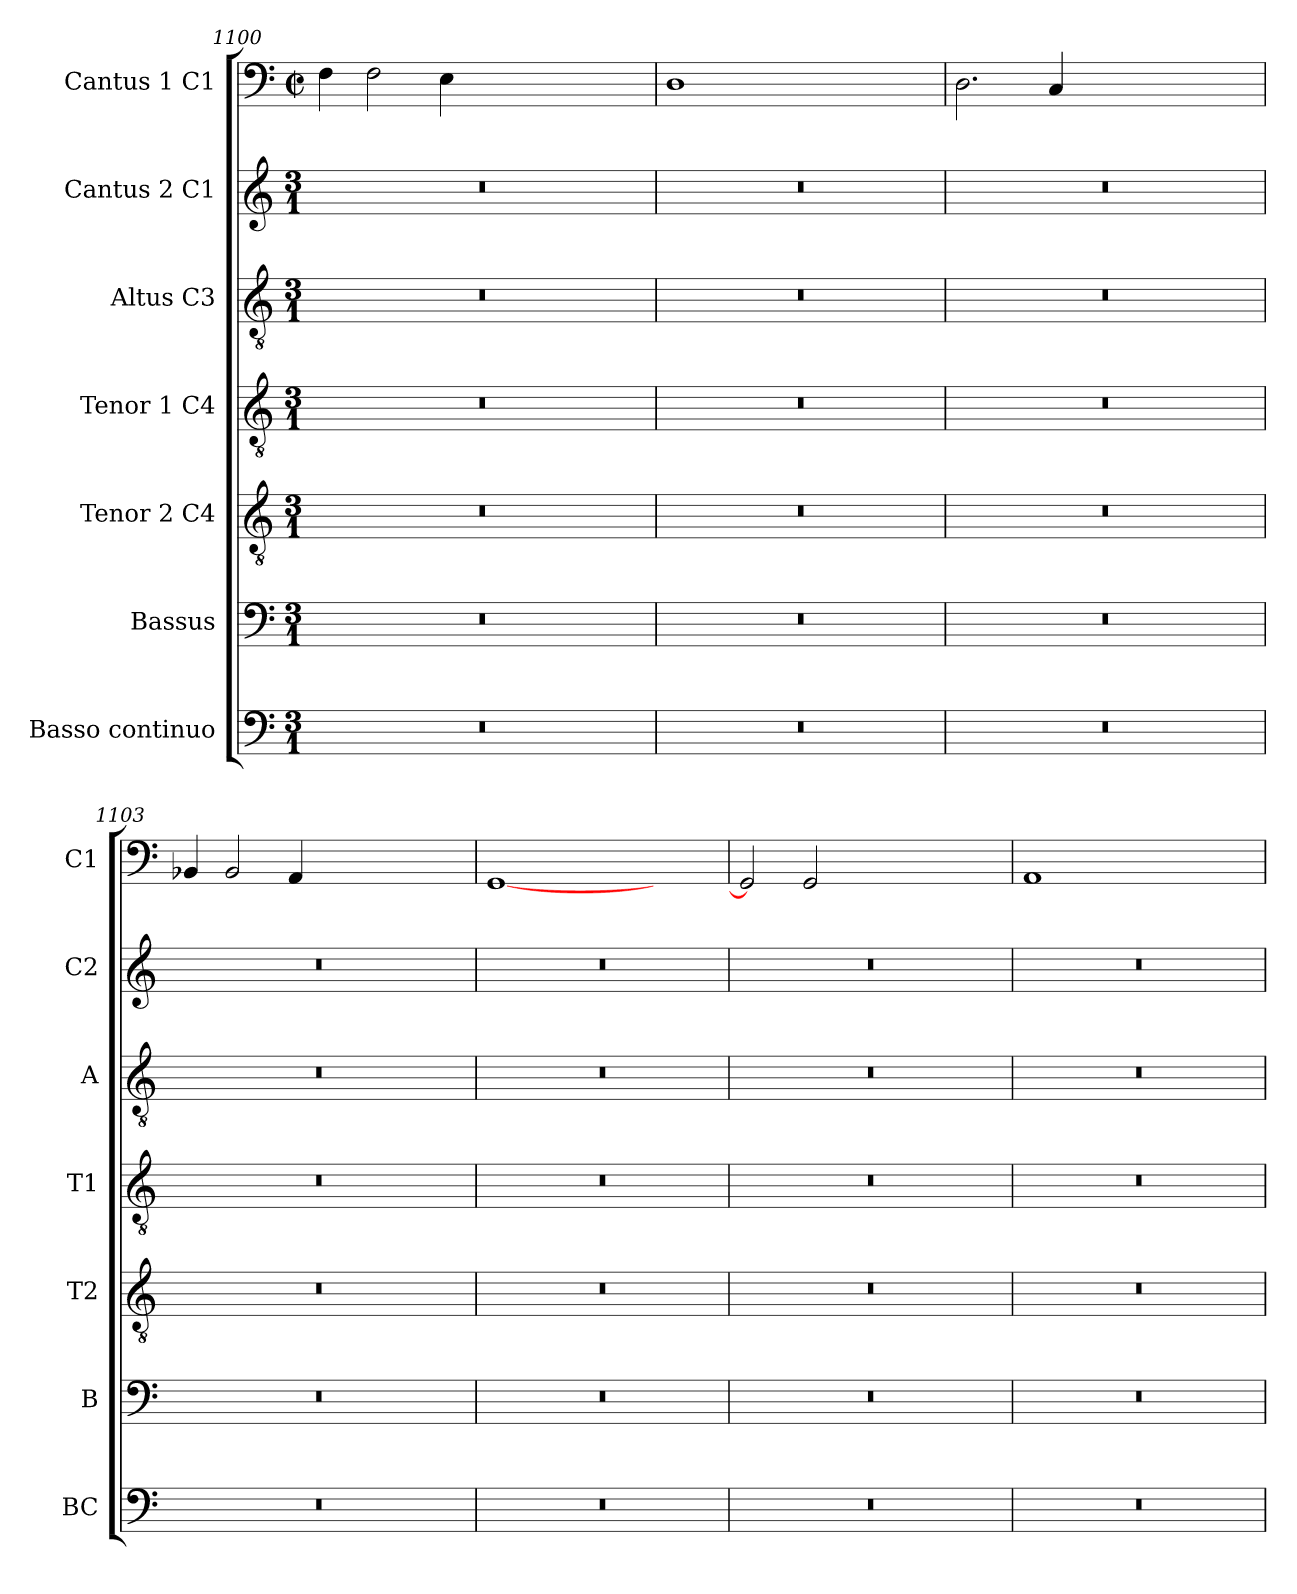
**kern	**kern	**kern	**kern	**kern	**kern	**kern
*part7	*part6	*part5	*part4	*part3	*part2	*part1
*staff7	*staff6	*staff5	*staff4	*staff3	*staff2	*staff1
*I"Basso continuo	*I"Bassus	*I"Tenor 2 C4	*I"Tenor 1 C4	*I"Altus C3	*I"Cantus 2 C1	*I"Cantus 1 C1
*I'BC	*I'B	*I'T2	*I'T1	*I'A	*I'C2	*I'C1
!!LO:LB:g=z
*clefF4	*clefF4	*clefGv2	*clefGv2	*clefGv2	*clefG2	*clefF4
*ITrd7c12	*	*	*	*	*	*
*k[]	*k[]	*k[]	*k[]	*k[]	*k[]	*k[]
*C:	*C:	*C:	*C:	*C:	*C:	*C:
*M3/1	*M3/1	*M3/1	*M3/1	*M3/1	*M3/1	*M2/2
*	*	*	*	*	*	*met(c|)
=1100	=1100	=1100	=1100	=1100	=1100	=1100
0.r	0.r	0.r	0.r	0.r	0.r	4F\
.	.	.	.	.	.	2F\
.	.	.	.	.	.	4E\
.	.	.	.	.	.	0ryy
=1101	=1101	=1101	=1101	=1101	=1101	=1101
0.r	0.r	0.r	0.r	0.r	0.r	1D
.	.	.	.	.	.	0ryy
=1102	=1102	=1102	=1102	=1102	=1102	=1102
0.r	0.r	0.r	0.r	0.r	0.r	2.D\
.	.	.	.	.	.	4C/
.	.	.	.	.	.	0ryy
=1103	=1103	=1103	=1103	=1103	=1103	=1103
0.r	0.r	0.r	0.r	0.r	0.r	4BB-X/
.	.	.	.	.	.	2BB-/
.	.	.	.	.	.	4AA/
.	.	.	.	.	.	0ryy
=1104	=1104	=1104	=1104	=1104	=1104	=1104
0.r	0.r	0.r	0.r	0.r	0.r	[<1GG
.	.	.	.	.	.	0ryy
=1105	=1105	=1105	=1105	=1105	=1105	=1105
0.r	0.r	0.r	0.r	0.r	0.r	2GG/]
.	.	.	.	.	.	2GG/
.	.	.	.	.	.	0ryy
=1106	=1106	=1106	=1106	=1106	=1106	=1106
0.r	0.r	0.r	0.r	0.r	0.r	1AA
.	.	.	.	.	.	0ryy
=	=	=	=	=	=	=
*-	*-	*-	*-	*-	*-	*-
